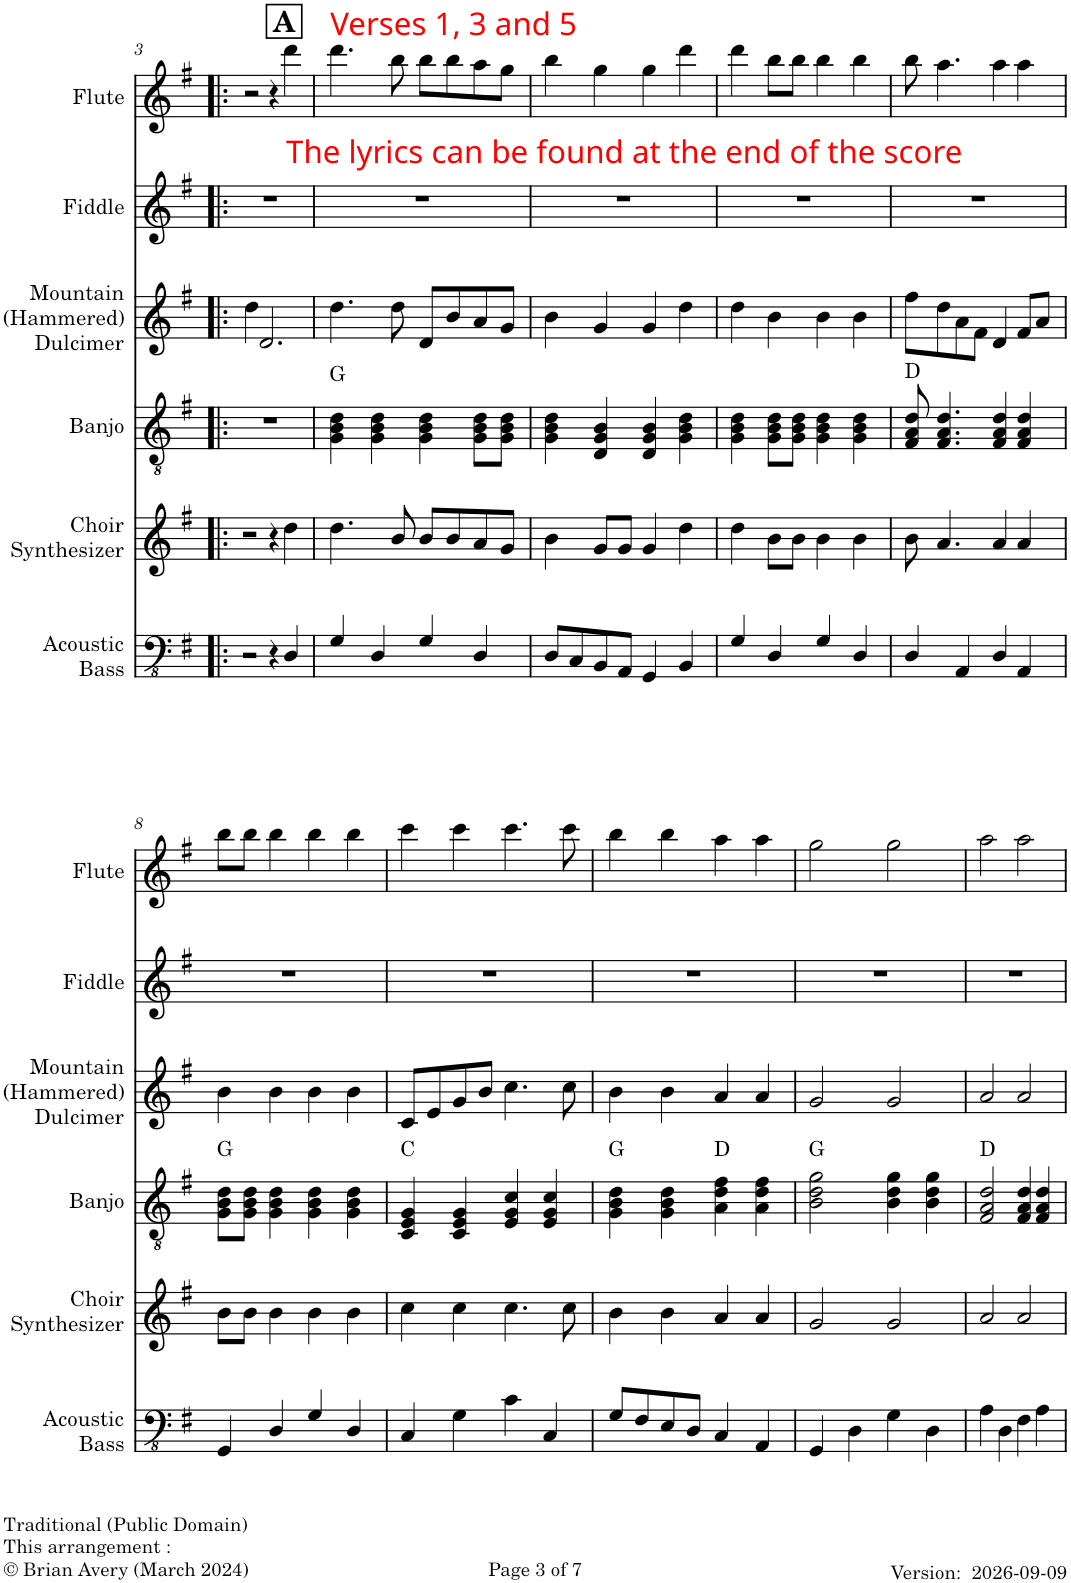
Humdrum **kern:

**kern	**kern	**kern	**harte	**kern	**kern	**kern
*part6	*part5	*part4	*part4	*part3	*part2	*part1
*staff6	*staff5	*staff4	*	*staff3	*staff2	*staff1
*I"Acoustic  Bass	*I"Choir Synthesizer	*I"Banjo	*	*I"Mountain (Hammered) Dulcimer	*I"Fiddle	*I"Flute
*I'Acoustic  Bass	*I'Choir Synthesizer	*I'Banjo	*	*I'Mountain (Hammered) Dulcimer	*I'Fiddle	*I'Flute
!!LO:PB:g=z
*clefFv4	*clefG2	*clefGv2	*	*clefG2	*clefG2	*clefG2
*	*	*Trd7c12	*	*	*	*
*k[f#]	*k[f#]	*k[f#]	*	*k[f#]	*k[f#]	*k[f#]
*M4/4	*M4/4	*M4/4	*	*M4/4	*M4/4	*M4/4
!!LO:REH:place=s1:a:B:cj:fs=14:t=A:qo=3
=3!|:	=3!|:	=3!|:	=3!|:	=3!|:	=3!|:	=3!|:
!	!	!	!	!	!LO:TX:a:color=#FF0000:t=The lyrics can be found at the end of the score	!
2r	2r	1r	.	4dd\	1r	2r
.	.	.	.	2.d/	.	.
4r	4r	.	.	.	.	4r
4DD/	4dd\	.	.	.	.	4ddd\
=4	=4	=4	=4	=4	=4	=4
!	!	!	!	!	!	!LO:TX:a:color=#FF0000:t=Verses 1, 3 and 5
4GG/	4.dd\	4G\ 4B\ 4d\	G:maj	4.dd\	1r	4.ddd\
4DD/	.	4G\ 4B\ 4d\	.	.	.	.
.	8b/	.	.	8dd\	.	8bb\
4GG/	8b/L	4G\ 4B\ 4d\	.	8d/L	.	8bb\L
.	8b/	.	.	8b/	.	8bb\
4DD/	8a/	8G\ 8B\ 8d\L	.	8a/	.	8aa\
.	8g/J	8G\ 8B\ 8d\J	.	8g/J	.	8gg\J
=5	=5	=5	=5	=5	=5	=5
8DD/L	4b\	4G\ 4B\ 4d\	.	4b\	1r	4bb\
8CC/	.	.	.	.	.	.
8BBB/	8g/L	4D/ 4G/ 4B/	.	4g/	.	4gg\
8AAA/J	8g/J	.	.	.	.	.
4GGG/	4g/	4D/ 4G/ 4B/	.	4g/	.	4gg\
4BBB/	4dd\	4G\ 4B\ 4d\	.	4dd\	.	4ddd\
=6	=6	=6	=6	=6	=6	=6
4GG/	4dd\	4G\ 4B\ 4d\	.	4dd\	1r	4ddd\
4DD/	8b\L	8G\ 8B\ 8d\L	.	4b\	.	8bb\L
.	8b\J	8G\ 8B\ 8d\J	.	.	.	8bb\J
4GG/	4b\	4G\ 4B\ 4d\	.	4b\	.	4bb\
4DD/	4b\	4G\ 4B\ 4d\	.	4b\	.	4bb\
=7	=7	=7	=7	=7	=7	=7
4DD/	8b\	8F#/ 8A/ 8d/	D:maj	8ff#\L	1r	8bb\
.	4.a/	4.F#/ 4.A/ 4.d/	.	8dd\	.	4.aa\
4AAA/	.	.	.	8a\	.	.
.	.	.	.	8f#\J	.	.
4DD/	4a/	4F#/ 4A/ 4d/	.	4d/	.	4aa\
4AAA/	4a/	4F#/ 4A/ 4d/	.	8f#/L	.	4aa\
.	.	.	.	8a/J	.	.
!!LO:LB:g=z
=8	=8	=8	=8	=8	=8	=8
*k[f#]	*k[f#]	*k[f#]	*	*k[f#]	*k[f#]	*k[f#]
4GGG/	8b\L	8G\ 8B\ 8d\L	G:maj	4b\	1r	8bb\L
.	8b\J	8G\ 8B\ 8d\J	.	.	.	8bb\J
4DD/	4b\	4G\ 4B\ 4d\	.	4b\	.	4bb\
4GG/	4b\	4G\ 4B\ 4d\	.	4b\	.	4bb\
4DD/	4b\	4G\ 4B\ 4d\	.	4b\	.	4bb\
=9	=9	=9	=9	=9	=9	=9
4CC/	4cc\	4C/ 4E/ 4G/	C:maj	8c/L	1r	4ccc\
.	.	.	.	8e/	.	.
4GG\	4cc\	4C/ 4E/ 4G/	.	8g/	.	4ccc\
.	.	.	.	8b/J	.	.
4C\	4.cc\	4E/ 4G/ 4c/	.	4.cc\	.	4.ccc\
4CC/	.	4E/ 4G/ 4c/	.	.	.	.
.	8cc\	.	.	8cc\	.	8ccc\
=10	=10	=10	=10	=10	=10	=10
8GG/L	4b\	4G\ 4B\ 4d\	G:maj	4b\	1r	4bb\
8FF#/	.	.	.	.	.	.
8EE/	4b\	4G\ 4B\ 4d\	.	4b\	.	4bb\
8DD/J	.	.	.	.	.	.
4CC/	4a/	4A\ 4d\ 4f#\	D:maj	4a/	.	4aa\
4AAA/	4a/	4A\ 4d\ 4f#\	.	4a/	.	4aa\
=11	=11	=11	=11	=11	=11	=11
4GGG/	2g/	2B\ 2d\ 2g\	G:maj	2g/	1r	2gg\
4DD\	.	.	.	.	.	.
4GG\	2g/	4B\ 4d\ 4g\	.	2g/	.	2gg\
4DD\	.	4B\ 4d\ 4g\	.	.	.	.
=12	=12	=12	=12	=12	=12	=12
4AA\	2a/	2F#/ 2A/ 2d/	D:maj	2a/	1r	2aa\
4DD\	.	.	.	.	.	.
4FF#\	2a/	4F#/ 4A/ 4d/	.	2a/	.	2aa\
4AA\	.	4F#/ 4A/ 4d/	.	.	.	.
=	=	=	=	=	=	=
*-	*-	*-	*-	*-	*-	*-
